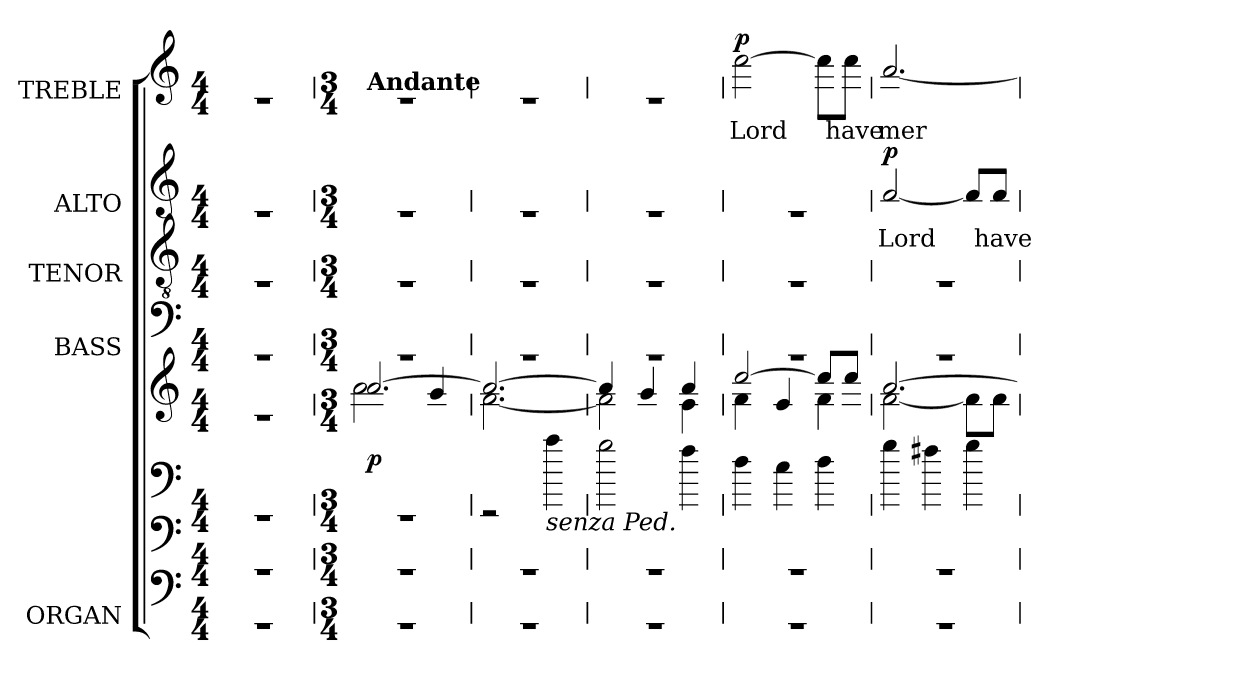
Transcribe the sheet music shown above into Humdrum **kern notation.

**kern	**kern	**kern	**kern	**dynam	**kern	**kern	**kern	**text	**dynam	**kern	**text	**dynam
*part5	*part5	*part5	*part5	*part5	*part4	*part3	*part2	*part2	*part2	*part1	*part1	*part1
*staff8	*staff7	*staff6	*staff5	*staff5/6/7/8	*staff4	*staff3	*staff2	*staff2	*staff2	*staff1	*staff1	*staff1
*I"ORGAN	*	*	*	*	*I"BASS	*I"TENOR	*I"ALTO	*	*	*I"TREBLE	*	*
*I'Org.	*	*	*	*	*I'B.	*I'T.	*I'A.	*	*	*	*	*
!!LO:PB:g=z
*stria0	*stria0	*stria0	*stria0	*	*stria0	*stria0	*stria0	*	*	*stria0	*	*
*clefF4	*clefF4	*clefF4	*clefG2	*	*clefF4	*clefGv2	*clefG2	*	*	*clefG2	*	*
*	*	*	*	*	*	*ITrd7c12	*	*	*	*	*	*
*k[]	*k[]	*k[]	*k[]	*	*k[]	*k[]	*k[]	*	*	*k[]	*	*
*C:	*C:	*C:	*C:	*	*C:	*C:	*C:	*	*	*C:	*	*
*M4/4	*M4/4	*M4/4	*M4/4	*	*M4/4	*M4/4	*M4/4	*	*	*M4/4	*	*
=1	=1	=1	=1	=1	=1	=1	=1	=1	=1	=1	=1	=1
1r	1r	1r	1r	.	1r	1r	1r	.	.	1r	.	.
!!LO:PB:g=z
=1	=1	=1	=1	=1	=1	=1	=1	=1	=1	=1	=1	=1
*M3/4	*M3/4	*M3/4	*M3/4	*	*M3/4	*M3/4	*M3/4	*	*	*M3/4	*	*
*	*	*	*MM80	*	*	*	*	*	*	*MM80	*	*
!	!	!	!	!	!	!	!	!	!	!LO:TX:a:B:t=Andante	!	!
!	!	!	!LO:TX:a:B:t=Andante	!	!	!	!	!	!	!	!	!
!LO:N:vis=1	!LO:N:vis=1	!LO:N:vis=1	!	!	!LO:N:vis=1	!LO:N:vis=1	!LO:N:vis=1	!	!	!LO:N:vis=1	!	!
*	*	*	*^	*	*	*	*	*	*	*	*	*
2.r	2.r	2.r	[2.ai/	2ai\	p	2.r	2.r	2.r	.	.	2.r	.	.
.	.	.	.	4gi/	.	.	.	.	.	.	.	.	.
=2	=2	=2	=2	=2	=2	=2	=2	=2	=2	=2	=2	=2	=2
!LO:N:vis=1	!LO:N:vis=1	!	!	!	!	!LO:N:vis=1	!LO:N:vis=1	!LO:N:vis=1	!	!	!LO:N:vis=1	!	!
2.r	2.r	2r	2.ai/_	[2.fi\	.	2.r	2.r	2.r	.	.	2.r	.	.
!	!	!LO:TX:b:i:t=senza Ped.	!	!	!	!	!	!	!	!	!	!	!
.	.	4ei\	.	.	.	.	.	.	.	.	.	.	.
=3	=3	=3	=3	=3	=3	=3	=3	=3	=3	=3	=3	=3	=3
!LO:N:vis=1	!LO:N:vis=1	!	!	!	!	!LO:N:vis=1	!LO:N:vis=1	!LO:N:vis=1	!	!	!LO:N:vis=1	!	!
2.r	2.r	2di\	4ai/]	2fi\]	.	2.r	2.r	2.r	.	.	2.r	.	.
.	.	.	4gi/	.	.	.	.	.	.	.	.	.	.
.	.	4ci\	4ai/	4ei\	.	.	.	.	.	.	.	.	.
=4	=4	=4	=4	=4	=4	=4	=4	=4	=4	=4	=4	=4	=4
!LO:N:vis=1	!LO:N:vis=1	!	!	!	!	!LO:N:vis=1	!LO:N:vis=1	!LO:N:vis=1	!	!	!	!	!
!	!	!	!	!	!	!	!	!	!	!	!	!LO:LY:b:color=#000000	!
2.r	2.r	4Ai\	[2cci/	4fi\	.	2.r	2.r	2.r	.	.	[2cci\	Lord	p
.	.	4Gi\	.	4ei/	.	.	.	.	.	.	.	.	.
.	.	4Ai\	8cci/L]	4fi\	.	.	.	.	.	.	8cci\L]	.	.
!	!	!	!	!	!	!	!	!	!	!	!	!LO:LY:b:color=#000000	!
.	.	.	8cci/J	.	.	.	.	.	.	.	8cci\J	have	.
=5	=5	=5	=5	=5	=5	=5	=5	=5	=5	=5	=5	=5	=5
!LO:N:vis=1	!LO:N:vis=1	!	!	!	!	!LO:N:vis=1	!LO:N:vis=1	!	!	!	!	!	!
!	!	!	!	!	!	!	!	!	!LO:LY:b:color=#000000	!	!	!	!
!	!	!	!	!	!	!	!	!	!	!	!	!LO:LY:b:color=#000000	!
2.r	2.r	4di\	[2.ai/	[2fi\	.	2.r	2.r	[2fi/	Lord	p	[2.ai/	mer-	.
.	.	4c#Xi\	.	.	.	.	.	.	.	.	.	.	.
.	.	4di\	.	8fi\L]	.	.	.	8fi/L]	.	.	.	.	.
!	!	!	!	!	!	!	!	!	!LO:LY:b:color=#000000	!	!	!	!
.	.	.	.	8fi\J	.	.	.	8fi/J	have	.	.	.	.
*	*	*	*v	*v	*	*	*	*	*	*	*	*	*
=	=	=	=	=	=	=	=	=	=	=	=	=
*-	*-	*-	*-	*-	*-	*-	*-	*-	*-	*-	*-	*-
